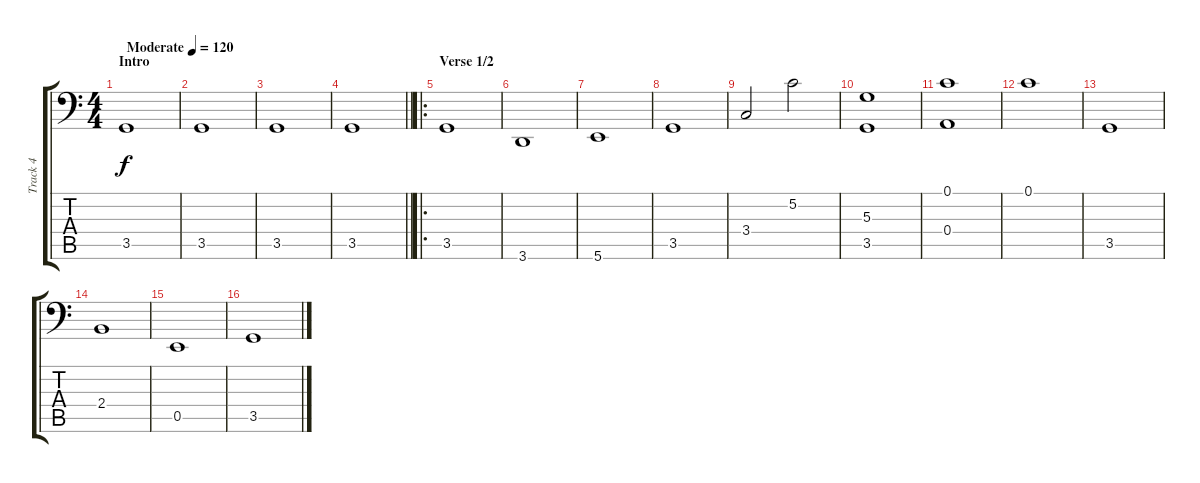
\track ("Track 4" "Track 4") {instrument electricbassfinger}
\staff {score tabs}
\tuning (C3 G2 D2 A1 E1 B0) {hide}
\ts (4 4)
\section ("" "Intro")
\tempo (120 "Moderate")
\clef f4
\ks c
3.5.1{dy f instrument electricbassfinger} |
3.5.1 |
3.5.1 |
\barLineRight lightlight
3.5.1 |
\ro
\section ("" "Verse 1/2")
3.5.1 |
3.6.1 |
5.6.1 |
3.5.1 |
3.4.2 5.2.2 |
(5.3 3.5).1 |
(0.1 0.4).1 |
0.1.1 |
3.5.1 |
2.4.1 |
0.5.1 |
3.5.1
